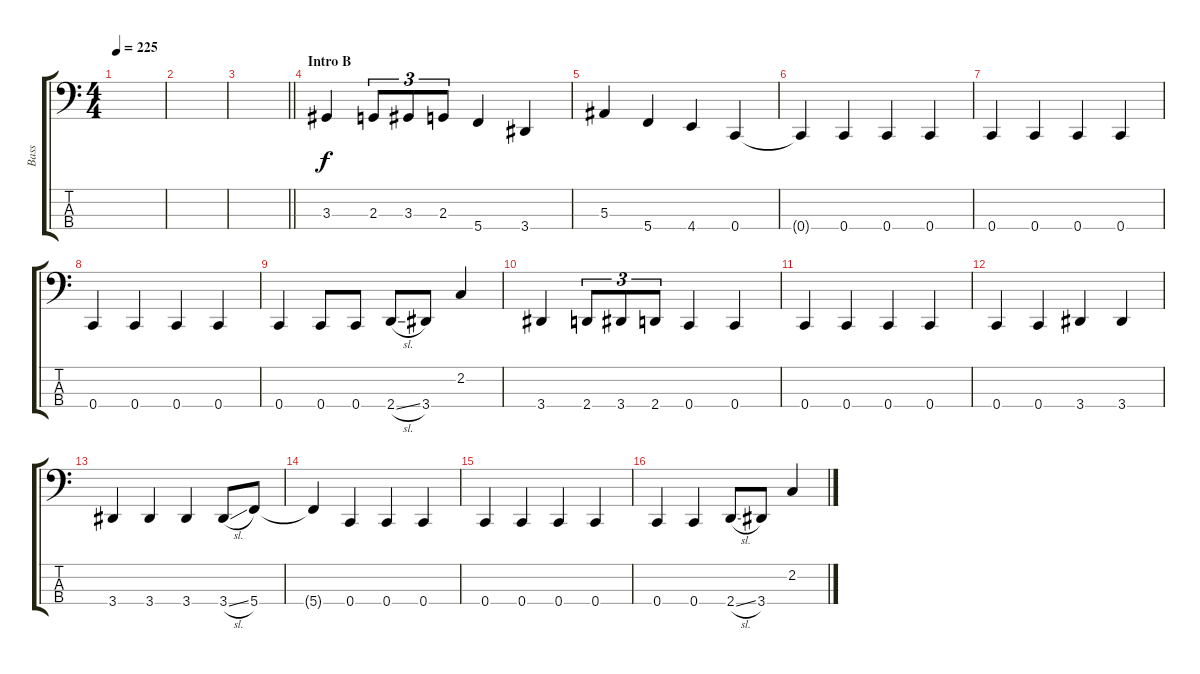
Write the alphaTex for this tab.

\track ("Bass" "Bass") {instrument electricbassfinger}
\staff {score tabs}
\tuning (Eb2 Bb1 F1 C1) {hide}
\ts (4 4)
\tempo 225
\clef f4
\ks c
|
|
\barLineRight lightlight
|
\section ("" "Intro B")
3.3.4 2.3.8{tu (3 2)} 3.3.8{tu (3 2)} 2.3.8{tu (3 2)} 5.4.4 3.4.4 |
5.3.4 5.4.4 4.4.4 0.4.4 |
0.4{t}.4 0.4.4 0.4.4 0.4.4 |
0.4.4 0.4.4 0.4.4 0.4.4 |
0.4.4 0.4.4 0.4.4 0.4.4 |
0.4.4 0.4.8 0.4.8 2.4{sl}.8 3.4.8 2.2.4 |
3.4.4 2.4.8{tu (3 2)} 3.4.8{tu (3 2)} 2.4.8{tu (3 2)} 0.4.4 0.4.4 |
0.4.4 0.4.4 0.4.4 0.4.4 |
0.4.4 0.4.4 3.4.4 3.4.4 |
3.4.4 3.4.4 3.4.4 3.4{sl}.8 5.4.8 |
5.4{t}.4 0.4.4 0.4.4 0.4.4 |
0.4.4 0.4.4 0.4.4 0.4.4 |
0.4.4 0.4.4 2.4{sl}.8 3.4.8 2.2.4
